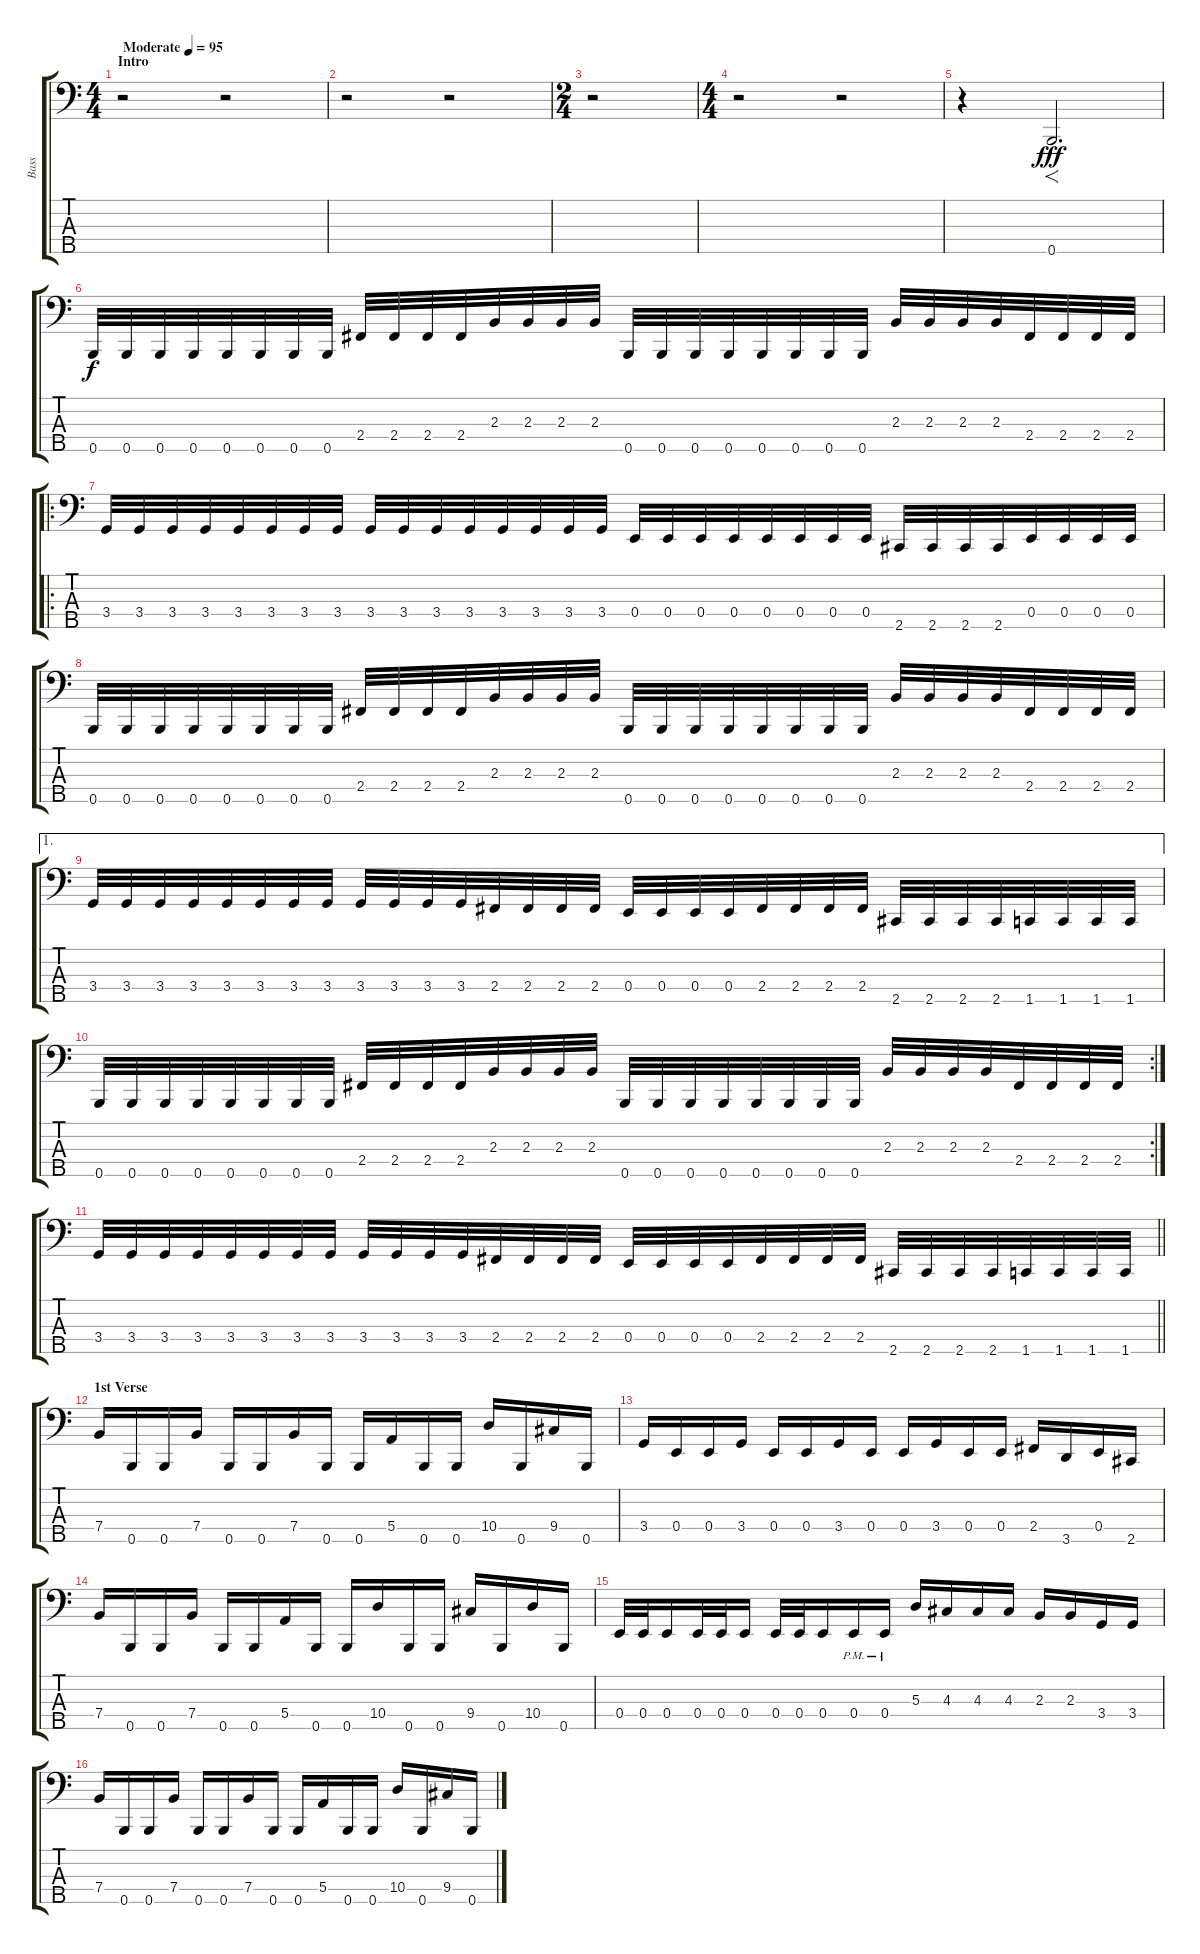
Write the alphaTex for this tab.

\track ("Bass" "Bass") {instrument electricbasspick}
\staff {score tabs}
\tuning (G2 D2 A1 E1 B0) {hide}
\ts (4 4)
\section ("" "Intro")
\tempo (95 "Moderate")
\clef f4
\ks c
r.2{dy fff instrument electricbasspick} r.2 |
r.2 r.2 |
\ts (2 4)
r.2 |
\ts (4 4)
r.2 r.2 |
r.4 0.5.2{f d} |
0.5.32{dy f} 0.5.32 0.5.32 0.5.32 0.5.32 0.5.32 0.5.32 0.5.32 2.4.32 2.4.32 2.4.32 2.4.32 2.3.32 2.3.32 2.3.32 2.3.32 0.5.32 0.5.32 0.5.32 0.5.32 0.5.32 0.5.32 0.5.32 0.5.32 2.3.32 2.3.32 2.3.32 2.3.32 2.4.32 2.4.32 2.4.32 2.4.32 |
\ro
3.4.32 3.4.32 3.4.32 3.4.32 3.4.32 3.4.32 3.4.32 3.4.32 3.4.32 3.4.32 3.4.32 3.4.32 3.4.32 3.4.32 3.4.32 3.4.32 0.4.32 0.4.32 0.4.32 0.4.32 0.4.32 0.4.32 0.4.32 0.4.32 2.5.32 2.5.32 2.5.32 2.5.32 0.4.32 0.4.32 0.4.32 0.4.32 |
0.5.32 0.5.32 0.5.32 0.5.32 0.5.32 0.5.32 0.5.32 0.5.32 2.4.32 2.4.32 2.4.32 2.4.32 2.3.32 2.3.32 2.3.32 2.3.32 0.5.32 0.5.32 0.5.32 0.5.32 0.5.32 0.5.32 0.5.32 0.5.32 2.3.32 2.3.32 2.3.32 2.3.32 2.4.32 2.4.32 2.4.32 2.4.32 |
\ae 1
3.4.32 3.4.32 3.4.32 3.4.32 3.4.32 3.4.32 3.4.32 3.4.32 3.4.32 3.4.32 3.4.32 3.4.32 2.4.32 2.4.32 2.4.32 2.4.32 0.4.32 0.4.32 0.4.32 0.4.32 2.4.32 2.4.32 2.4.32 2.4.32 2.5.32 2.5.32 2.5.32 2.5.32 1.5.32 1.5.32 1.5.32 1.5.32 |
\rc 2
0.5.32 0.5.32 0.5.32 0.5.32 0.5.32 0.5.32 0.5.32 0.5.32 2.4.32 2.4.32 2.4.32 2.4.32 2.3.32 2.3.32 2.3.32 2.3.32 0.5.32 0.5.32 0.5.32 0.5.32 0.5.32 0.5.32 0.5.32 0.5.32 2.3.32 2.3.32 2.3.32 2.3.32 2.4.32 2.4.32 2.4.32 2.4.32 |
\barLineRight lightlight
3.4.32 3.4.32 3.4.32 3.4.32 3.4.32 3.4.32 3.4.32 3.4.32 3.4.32 3.4.32 3.4.32 3.4.32 2.4.32 2.4.32 2.4.32 2.4.32 0.4.32 0.4.32 0.4.32 0.4.32 2.4.32 2.4.32 2.4.32 2.4.32 2.5.32 2.5.32 2.5.32 2.5.32 1.5.32 1.5.32 1.5.32 1.5.32 |
\section ("" "1st Verse")
7.4.16 0.5.16 0.5.16 7.4.16 0.5.16 0.5.16 7.4.16 0.5.16 0.5.16 5.4.16 0.5.16 0.5.16 10.4.16 0.5.16 9.4.16 0.5.16 |
3.4.16 0.4.16 0.4.16 3.4.16 0.4.16 0.4.16 3.4.16 0.4.16 0.4.16 3.4.16 0.4.16 0.4.16 2.4.16 3.5.16 0.4.16 2.5.16 |
7.4.16 0.5.16 0.5.16 7.4.16 0.5.16 0.5.16 5.4.16 0.5.16 0.5.16 10.4.16 0.5.16 0.5.16 9.4.16 0.5.16 10.4.16 0.5.16 |
0.4.32 0.4.32 0.4.16 0.4.32 0.4.32 0.4.16 0.4.32 0.4.32 0.4.16 0.4{pm}.16 0.4{pm}.16 5.3.16 4.3.16 4.3.16 4.3.16 2.3.16 2.3.16 3.4.16 3.4.16 |
7.4.16 0.5.16 0.5.16 7.4.16 0.5.16 0.5.16 7.4.16 0.5.16 0.5.16 5.4.16 0.5.16 0.5.16 10.4.16 0.5.16 9.4.16 0.5.16
